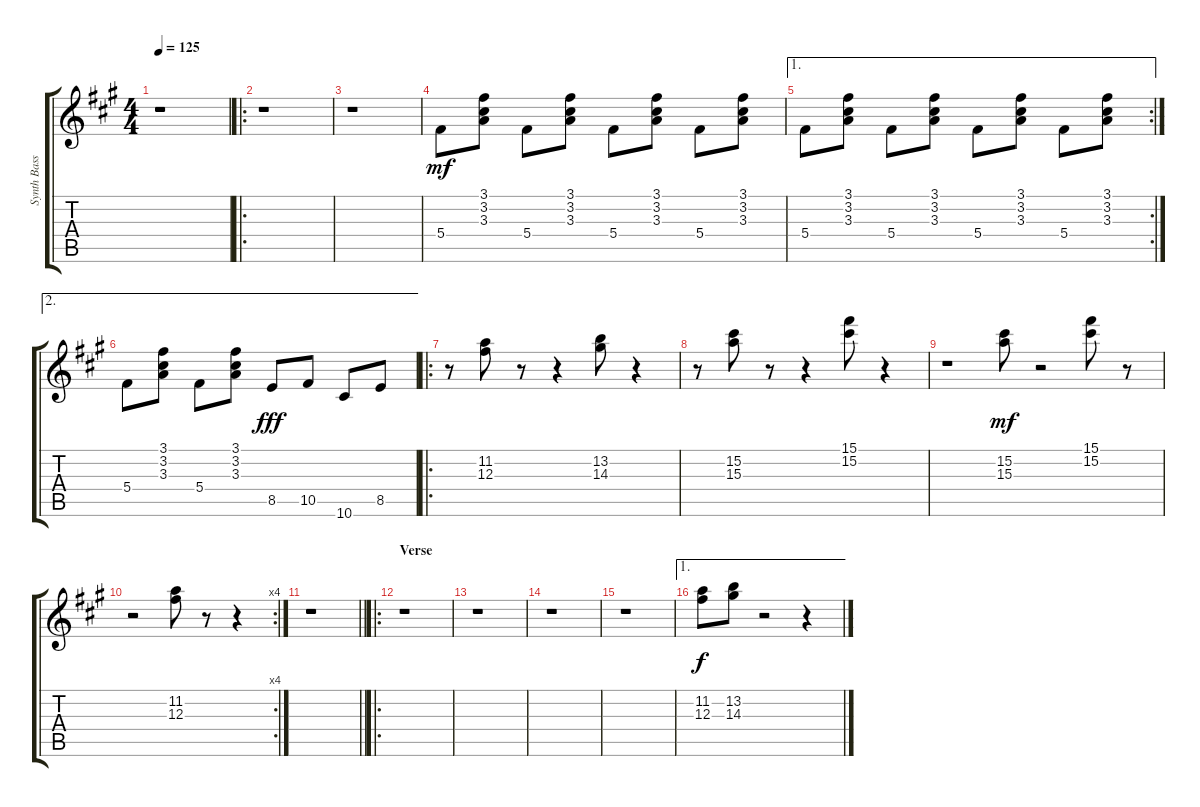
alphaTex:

\track ("Synth Bass" "Synth Bass") {instrument synthbass1}
\staff {score tabs}
\tuning (Eb4 Bb3 Gb3 Db3 Ab2 Eb2) {hide}
\ts (4 4)
\tempo 125
\clef g2
\ks a
r.1{dy mf instrument synthbass1} |
\ro
r.1 |
r.1 |
5.4.8 (3.1 3.2 3.3).8 5.4.8 (3.1 3.2 3.3).8 5.4.8 (3.1 3.2 3.3).8 5.4.8 (3.1 3.2 3.3).8 |
\ae 1
\rc 2
5.4.8 (3.1 3.2 3.3).8 5.4.8 (3.1 3.2 3.3).8 5.4.8 (3.1 3.2 3.3).8 5.4.8 (3.1 3.2 3.3).8 |
\ae 2
5.4.8 (3.1 3.2 3.3).8 5.4.8 (3.1 3.2 3.3).8 8.5.8{dy fff} 10.5.8 10.6.8 8.5.8 |
\ro
r.8 (11.2 12.3).8 r.8 r.4 (13.2 14.3).8 r.4 |
r.8 (15.2 15.3).8 r.8 r.4 (15.1 15.2).8 r.4 |
r.1 (15.2 15.3).8{dy mf} r.2 (15.1 15.2).8 r.8 |
\rc 4
r.2 (11.2 12.3).8 r.8 r.4 |
\barLineRight lightlight
r.1 |
\ro
\section ("" "Verse")
r.1 |
r.1 |
r.1 |
r.1 |
\ae 1
(11.2 12.3).8{dy f} (13.2 14.3).8 r.2 r.4
